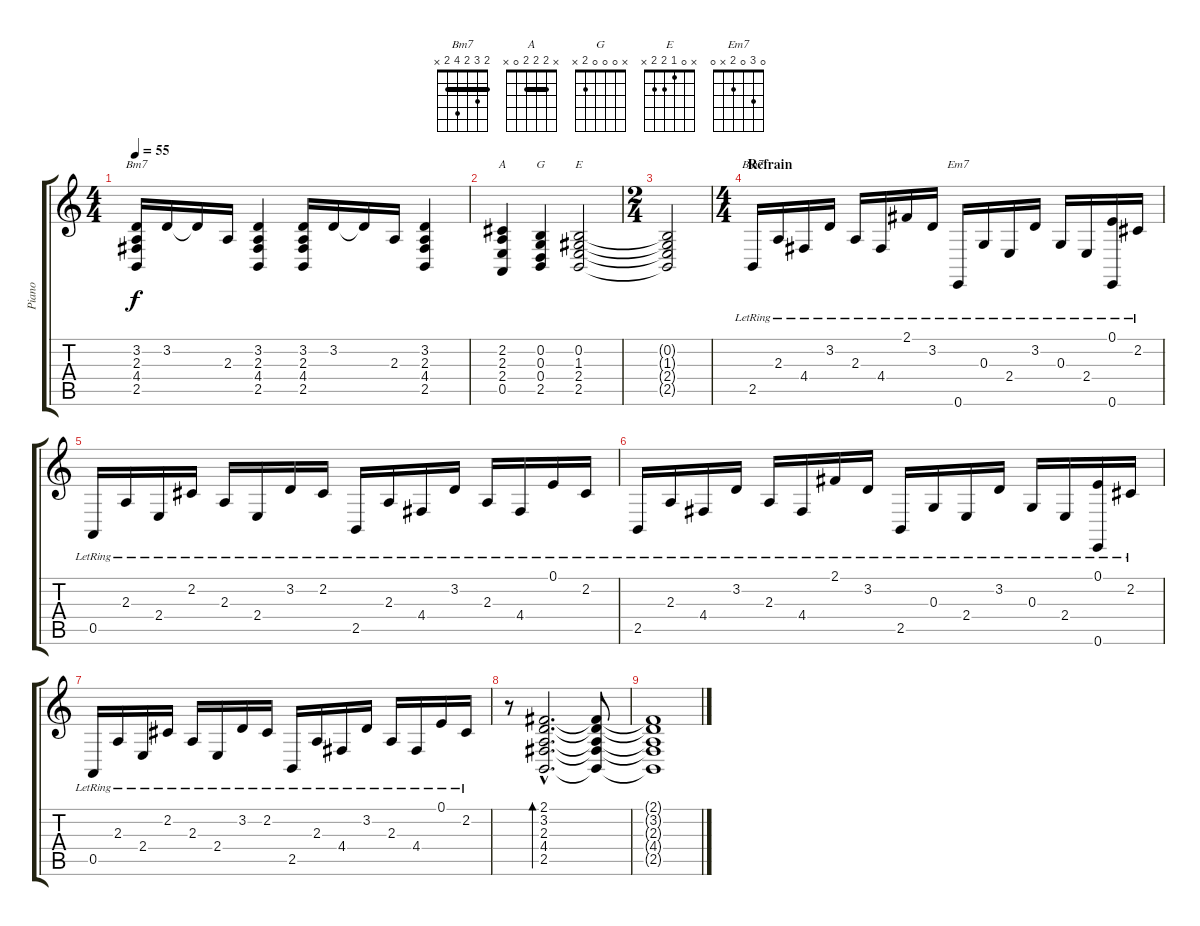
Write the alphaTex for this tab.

\track ("Piano" "Piano") {instrument brightacousticpiano}
\staff {score tabs}
\tuning (E4 B3 G3 D3 A2 E2) {hide}
\chord ("Bm7" x 3 2 4 2 x) {barre 2}
\chord ("A" x 2 2 2 0 x) {barre 2}
\chord ("G" x 0 0 0 2 x)
\chord ("E" x 0 1 2 2 x)
\chord ("Bm7" 2 3 2 4 2 x) {barre 2}
\chord ("Em7" 0 3 0 2 x 0)
\ts (4 4)
\tempo 55
\clef g2
\ks c
(3.2 2.3 4.4 2.5).16{ch "Bm7" dy f} 3.2.16 3.2{t}.16 2.3.16 (3.2 2.3 4.4 2.5).4 (3.2 2.3 4.4 2.5).16 3.2.16 3.2{t}.16 2.3.16 (3.2 2.3 4.4 2.5).4 |
(2.2 2.3 2.4 0.5).4{ch "A"} (0.2 0.3 0.4 2.5).4{ch "G"} (0.2 1.3 2.4 2.5).2{ch "E"} |
\ts (2 4)
(0.2{t} 1.3{t} 2.4{t} 2.5{t}).2 |
\ts (4 4)
\section ("" "Refrain")
2.5{lr}.16{ch "Bm7"} 2.3{lr}.16 4.4{lr}.16 3.2{lr}.16 2.3{lr}.16 4.4{lr}.16 2.1{lr}.16 3.2{lr}.16 0.6{lr}.16{ch "Em7"} 0.3{lr}.16 2.4{lr}.16 3.2{lr}.16 0.3{lr}.16 2.4{lr}.16 (0.1{lr} 0.6{lr}).16 2.2{lr}.16 |
0.5{lr}.16 2.3{lr}.16 2.4{lr}.16 2.2{lr}.16 2.3{lr}.16 2.4{lr}.16 3.2{lr}.16 2.2{lr}.16 2.5{lr}.16 2.3{lr}.16 4.4{lr}.16 3.2{lr}.16 2.3{lr}.16 4.4{lr}.16 0.1{lr}.16 2.2{lr}.16 |
2.5{lr}.16 2.3{lr}.16 4.4{lr}.16 3.2{lr}.16 2.3{lr}.16 4.4{lr}.16 2.1{lr}.16 3.2{lr}.16 2.5{lr}.16 0.3{lr}.16 2.4{lr}.16 3.2{lr}.16 0.3{lr}.16 2.4{lr}.16 (0.1{lr} 0.6{lr}).16 2.2{lr}.16 |
0.5{lr}.16 2.3{lr}.16 2.4{lr}.16 2.2{lr}.16 2.3{lr}.16 2.4{lr}.16 3.2{lr}.16 2.2{lr}.16 2.5{lr}.16 2.3{lr}.16 4.4{lr}.16 3.2{lr}.16 2.3{lr}.16 4.4{lr}.16 0.1{lr}.16 2.2{lr}.16 |
r.8 (2.1{hac} 3.2{hac} 2.3{hac} 4.4{hac} 2.5{hac}).2{d bd 240} (2.1{t} 3.2{t} 2.3{t} 4.4{t} 2.5{t}).8 |
(2.1{t} 3.2{t} 2.3{t} 4.4{t} 2.5{t}).1
